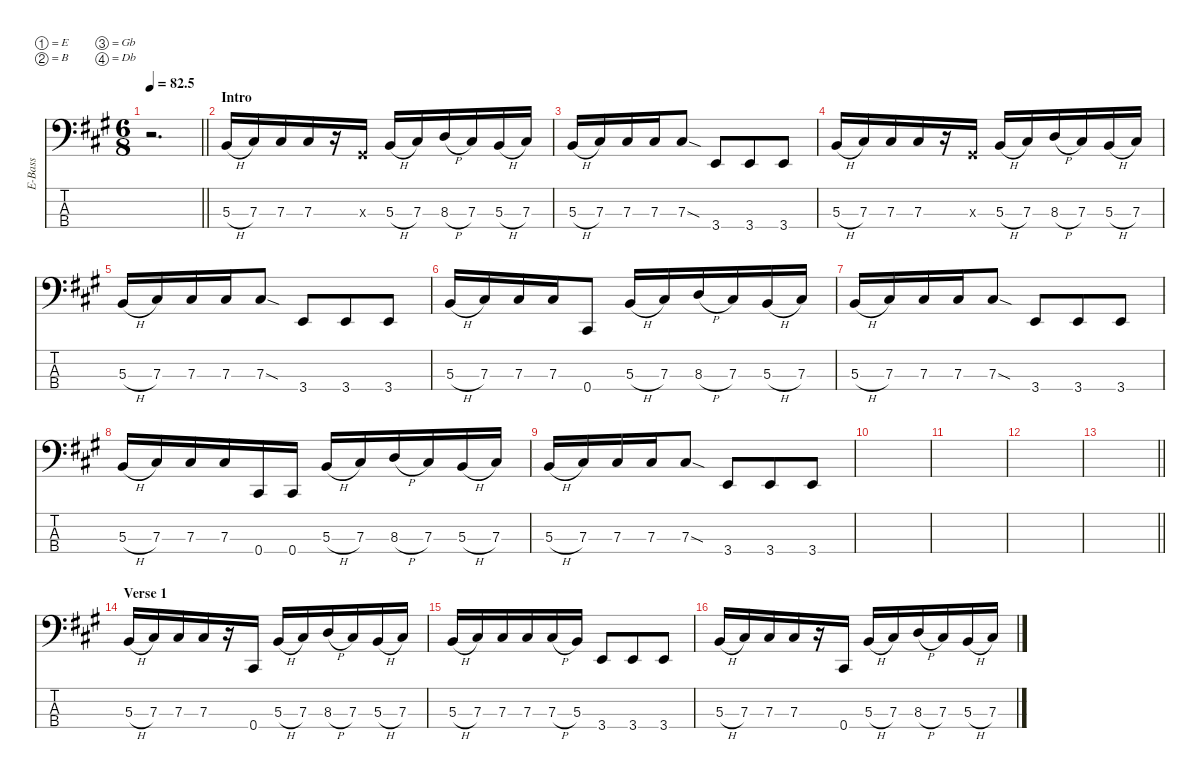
\defaultSystemsLayout 4
\hideDynamics
\bracketExtendMode nobrackets
\otherSystemsTrackNameOrientation horizontal
\track ("Bass" "E-Bass") {defaultSystemsLayout 4 instrument electricbassfinger}
\staff {score tabs}
\tuning (E2 B1 Gb1 Db1)
\ts (6 8)
\tempo
82.5
\accidentals auto
\clef f4
\ottava regular
\simile none
\scale
0.487395
\barLineRight lightlight
\ks a
r.2{d dy f instrument electricbassfinger beam Down} |
\section ("" "Intro")
\scale
0.256303 5.3{h acc forcenatural}.16{beam Up} 7.3{acc #}.16{beam Up} 7.3{acc #}.16{beam Up} 7.3{acc #}.16{beam Up} r.16{beam Up} 2.3{x acc #}.16{beam Up} 5.3{h acc forcenatural}.16{beam Up} 7.3{acc #}.16{beam Up} 8.3{h acc forcenatural}.16{beam Up} 7.3{acc #}.16{beam Up} 5.3{h acc forcenatural}.16{beam Up} 7.3{acc #}.16{beam Up} |
\scale
0.256303 5.3{h acc forcenatural}.16{beam Up} 7.3{acc #}.16{beam Up} 7.3{acc #}.16{beam Up} 7.3{acc #}.16{beam Up} 7.3{sod acc #}.8{beam Up} 3.4{acc forcenatural}.8{beam Up} 3.4{acc forcenatural}.8{beam Up} 3.4{acc forcenatural}.8{beam Up} |
5.3{h acc forcenatural}.16{beam Up} 7.3{acc #}.16{beam Up} 7.3{acc #}.16{beam Up} 7.3{acc #}.16{beam Up} r.16{beam Up} 2.3{x acc #}.16{beam Up} 5.3{h acc forcenatural}.16{beam Up} 7.3{acc #}.16{beam Up} 8.3{h acc forcenatural}.16{beam Up} 7.3{acc #}.16{beam Up} 5.3{h acc forcenatural}.16{beam Up} 7.3{acc #}.16{beam Up} |
5.3{h acc forcenatural}.16{beam Up} 7.3{acc #}.16{beam Up} 7.3{acc #}.16{beam Up} 7.3{acc #}.16{beam Up} 7.3{sod acc #}.8{beam Up} 3.4{acc forcenatural}.8{beam Up} 3.4{acc forcenatural}.8{beam Up} 3.4{acc forcenatural}.8{beam Up} |
5.3{h acc forcenatural}.16{beam Up} 7.3{acc #}.16{beam Up} 7.3{acc #}.16{beam Up} 7.3{acc #}.16{beam Up} 0.4{acc #}.8{beam Up} 5.3{h acc forcenatural}.16{beam Up} 7.3{acc #}.16{beam Up} 8.3{h acc forcenatural}.16{beam Up} 7.3{acc #}.16{beam Up} 5.3{h acc forcenatural}.16{beam Up} 7.3{acc #}.16{beam Up} |
5.3{h acc forcenatural}.16{beam Up} 7.3{acc #}.16{beam Up} 7.3{acc #}.16{beam Up} 7.3{acc #}.16{beam Up} 7.3{sod acc #}.8{beam Up} 3.4{acc forcenatural}.8{beam Up} 3.4{acc forcenatural}.8{beam Up} 3.4{acc forcenatural}.8{beam Up} |
5.3{h acc forcenatural}.16{beam Up} 7.3{acc #}.16{beam Up} 7.3{acc #}.16{beam Up} 7.3{acc #}.16{beam Up} 0.4{acc #}.16{beam Up} 0.4{acc #}.16{beam Up} 5.3{h acc forcenatural}.16{beam Up} 7.3{acc #}.16{beam Up} 8.3{h acc forcenatural}.16{beam Up} 7.3{acc #}.16{beam Up} 5.3{h acc forcenatural}.16{beam Up} 7.3{acc #}.16{beam Up} |
5.3{h acc forcenatural}.16{beam Up} 7.3{acc #}.16{beam Up} 7.3{acc #}.16{beam Up} 7.3{acc #}.16{beam Up} 7.3{sod acc #}.8{beam Up} 3.4{acc forcenatural}.8{beam Up} 3.4{acc forcenatural}.8{beam Up} 3.4{acc forcenatural}.8{beam Up} |
|
|
|
\barLineRight lightlight
|
\section ("" "Verse 1")
5.3{h acc forcenatural}.16{beam Up} 7.3{acc #}.16{beam Up} 7.3{acc #}.16{beam Up} 7.3{acc #}.16{beam Up} r.16{beam Up} 0.4{acc #}.16{beam Up} 5.3{h acc forcenatural}.16{beam Up} 7.3{acc #}.16{beam Up} 8.3{h acc forcenatural}.16{beam Up} 7.3{acc #}.16{beam Up} 5.3{h acc forcenatural}.16{beam Up} 7.3{acc #}.16{beam Up} |
5.3{h acc forcenatural}.16{beam Up} 7.3{acc #}.16{beam Up} 7.3{acc #}.16{beam Up} 7.3{acc #}.16{beam Up} 7.3{h acc #}.16{beam Up} 5.3{acc forcenatural}.16{beam Up} 3.4{acc forcenatural}.8{beam Up} 3.4{acc forcenatural}.8{beam Up} 3.4{acc forcenatural}.8{beam Up} |
5.3{h acc forcenatural}.16{beam Up} 7.3{acc #}.16{beam Up} 7.3{acc #}.16{beam Up} 7.3{acc #}.16{beam Up} r.16{beam Up} 0.4{acc #}.16{beam Up} 5.3{h acc forcenatural}.16{beam Up} 7.3{acc #}.16{beam Up} 8.3{h acc forcenatural}.16{beam Up} 7.3{acc #}.16{beam Up} 5.3{h acc forcenatural}.16{beam Up} 7.3{acc #}.16{beam Up}
